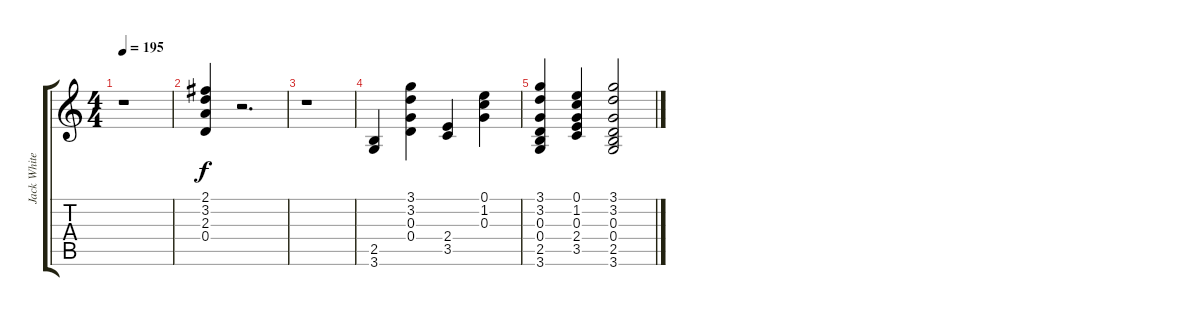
\track ("Jack White" "Jack White") {instrument acousticguitarsteel}
\staff {score tabs}
\tuning (E4 B3 G3 D3 A2 E2) {hide}
\ts (4 4)
\tempo 195
\clef g2
\ks c
r.1{dy f} |
(2.1 3.2 2.3 0.4).4 r.2{d} |
r.1 |
(2.5 3.6).4 (3.1 3.2 0.3 0.4).4 (2.4 3.5).4 (0.1 1.2 0.3).4 |
(3.1 3.2 0.3 0.4 2.5 3.6).4 (0.1 1.2 0.3 2.4 3.5).4 (3.1 3.2 0.3 0.4 2.5 3.6).2
